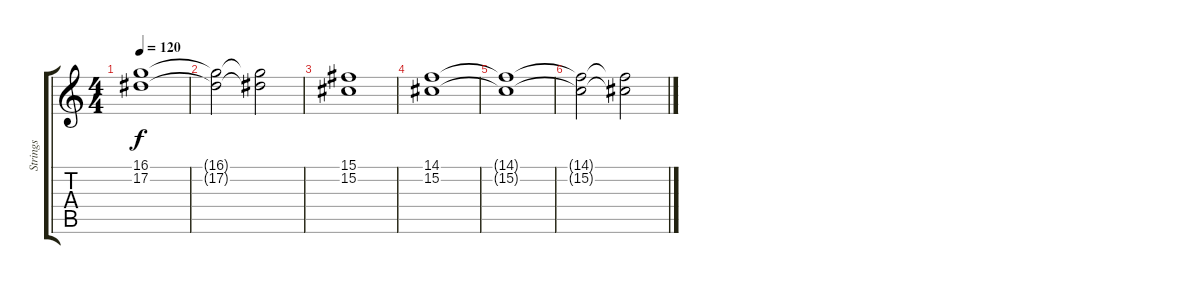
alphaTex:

\track ("Strings" "Strings") {instrument stringensemble2}
\staff {score tabs}
\tuning (Eb4 Bb3 Gb3 Db3 Ab2 Eb2) {hide}
\ts (4 4)
\tempo 120
\clef g2
\ks c
(16.1{t} 17.2{t}).1{dy f} |
(16.1{t} 17.2{t}).2 (16.1{t} 17.2{t}).2 |
(15.1 15.2).1 |
(14.1 15.2).1 |
(14.1{t} 15.2{t}).1 |
(14.1{t} 15.2{t}).2 (14.1{t} 15.2{t}).2
